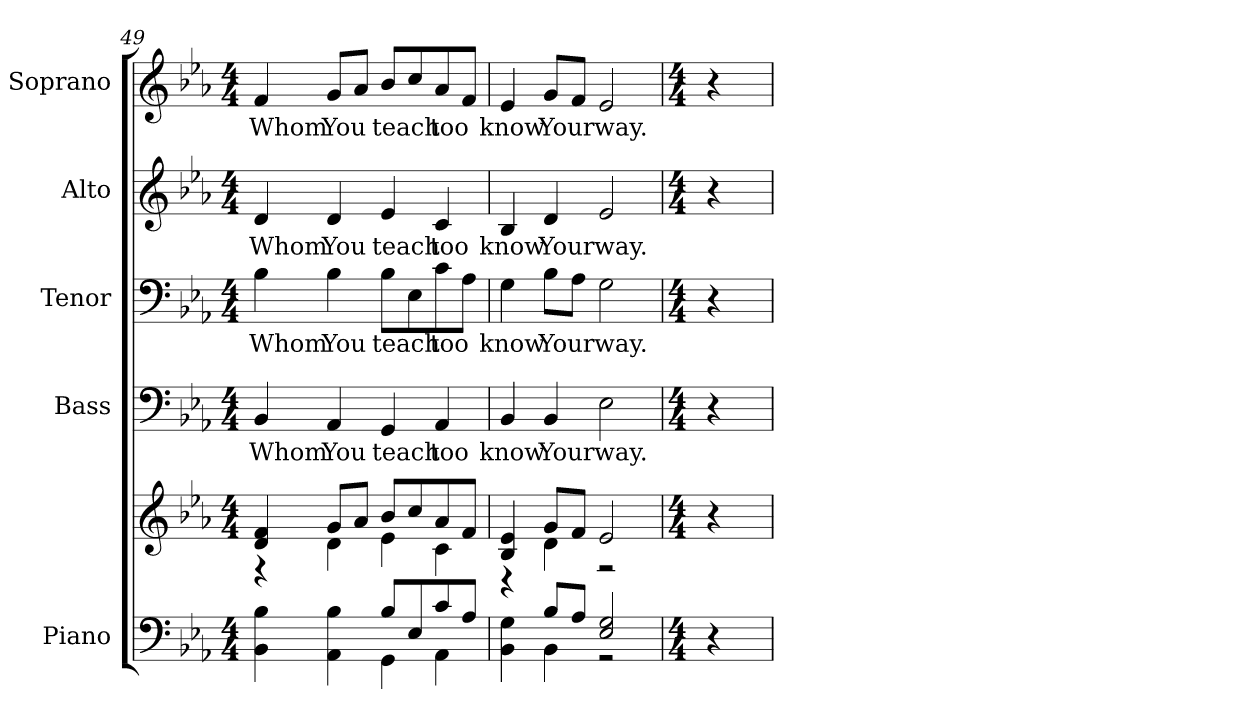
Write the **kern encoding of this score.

**kern	**kern	**kern	**text	**kern	**text	**kern	**text	**kern	**text
*part5	*part5	*part4	*part4	*part3	*part3	*part2	*part2	*part1	*part1
*staff6	*staff5	*staff4	*staff4	*staff3	*staff3	*staff2	*staff2	*staff1	*staff1
*I"Piano	*	*I"Bass	*	*I"Tenor	*	*I"Alto	*	*I"Soprano	*
*I'Pno.	*	*I'B.	*	*I'T.	*	*I'A.	*	*I'S.	*
!!LO:PB:g=z
*clefF4	*clefG2	*clefF4	*	*clefF4	*	*clefG2	*	*clefG2	*
*k[b-e-a-]	*k[b-e-a-]	*k[b-e-a-]	*	*k[b-e-a-]	*	*k[b-e-a-]	*	*k[b-e-a-]	*
*E-:	*E-:	*E-:	*	*E-:	*	*E-:	*	*E-:	*
*M4/4	*M4/4	*M4/4	*	*M4/4	*	*M4/4	*	*M4/4	*
=49	=49	=49	=49	=49	=49	=49	=49	=49	=49
*^	*^	*	*	*	*	*	*	*	*
!	!	!	!	!	!LO:LY:b:color=#000000	!	!	!	!	!	!
!	!	!	!	!	!	!	!LO:LY:b:color=#000000	!	!	!	!
!	!	!	!	!	!	!	!	!	!LO:LY:b:color=#000000	!	!
!	!	!	!	!	!	!	!	!	!	!	!LO:LY:b:color=#000000
4BB-i\ 4B-i	2ryy	4di/ 4fi	4r	4BB-i/	Whom	4B-i\	Whom	4di/	Whom	4fi/	Whom
!	!	!	!	!	!LO:LY:b:color=#000000	!	!	!	!	!	!
!	!	!	!	!	!	!	!LO:LY:b:color=#000000	!	!	!	!
!	!	!	!	!	!	!	!	!	!LO:LY:b:color=#000000	!	!
!	!	!	!	!	!	!	!	!	!	!	!LO:LY:b:color=#000000
4AA-i\ 4B-i	.	8gi/L	4di\	4AA-i/	You	4B-i\	You	4di/	You	8gi/L	You
.	.	8a-i/J	.	.	.	.	.	.	.	8a-i/J	.
!	!	!	!	!	!LO:LY:b:color=#000000	!	!	!	!	!	!
!	!	!	!	!	!	!	!LO:LY:b:color=#000000	!	!	!	!
!	!	!	!	!	!	!	!	!	!LO:LY:b:color=#000000	!	!
!	!	!	!	!	!	!	!	!	!	!	!LO:LY:b:color=#000000
8B-i/L	4GGi\	8b-i/L	4e-i\	4GGi/	teach	8B-i\L	teach	4e-i/	teach	8b-i/L	teach
8E-i/	.	8cci/	.	.	.	8E-i\	.	.	.	8cci/	.
!	!	!	!	!	!LO:LY:b:color=#000000	!	!	!	!	!	!
!	!	!	!	!	!	!	!LO:LY:b:color=#000000	!	!	!	!
!	!	!	!	!	!	!	!	!	!LO:LY:b:color=#000000	!	!
!	!	!	!	!	!	!	!	!	!	!	!LO:LY:b:color=#000000
8ci/	4AA-i\	8a-i/	4ci\	4AA-i/	too	8ci\	too	4ci/	too	8a-i/	too
8A-i/J	.	8fi/J	.	.	.	8A-i\J	.	.	.	8fi/J	.
=50	=50	=50	=50	=50	=50	=50	=50	=50	=50	=50	=50
!	!	!	!	!	!LO:LY:b:color=#000000	!	!	!	!	!	!
!	!	!	!	!	!	!	!LO:LY:b:color=#000000	!	!	!	!
!	!	!	!	!	!	!	!	!	!LO:LY:b:color=#000000	!	!
!	!	!	!	!	!	!	!	!	!	!	!LO:LY:b:color=#000000
4BB-i\ 4Gi	4ryy	4B-i/ 4e-i	4r	4BB-i/	know	4Gi\	know	4B-i/	know	4e-i/	know
!	!	!	!	!	!LO:LY:b:color=#000000	!	!	!	!	!	!
!	!	!	!	!	!	!	!LO:LY:b:color=#000000	!	!	!	!
!	!	!	!	!	!	!	!	!	!LO:LY:b:color=#000000	!	!
!	!	!	!	!	!	!	!	!	!	!	!LO:LY:b:color=#000000
8B-i/L	4BB-i\	8gi/L	4di\	4BB-i/	Your	8B-i\L	Your	4di/	Your	8gi/L	Your
8A-i/J	.	8fi/J	.	.	.	8A-i\J	.	.	.	8fi/J	.
!	!	!	!	!	!LO:LY:b:color=#000000	!	!	!	!	!	!
!	!	!	!	!	!	!	!LO:LY:b:color=#000000	!	!	!	!
!	!	!	!	!	!	!	!	!	!LO:LY:b:color=#000000	!	!
!	!	!	!	!	!	!	!	!	!	!	!LO:LY:b:color=#000000
2E-i/ 2Gi	2r	2e-i/	2r	2E-i\	way.	2Gi\	way.	2e-i/	way.	2e-i/	way.
*v	*v	*	*	*	*	*	*	*	*	*	*
*	*v	*v	*	*	*	*	*	*	*	*
=51	=51	=51	=51	=51	=51	=51	=51	=51	=51
*M4/4	*M4/4	*M4/4	*	*M4/4	*	*M4/4	*	*M4/4	*
4r	4r	4r	.	4r	.	4r	.	4r	.
=	=	=	=	=	=	=	=	=	=
*-	*-	*-	*-	*-	*-	*-	*-	*-	*-
